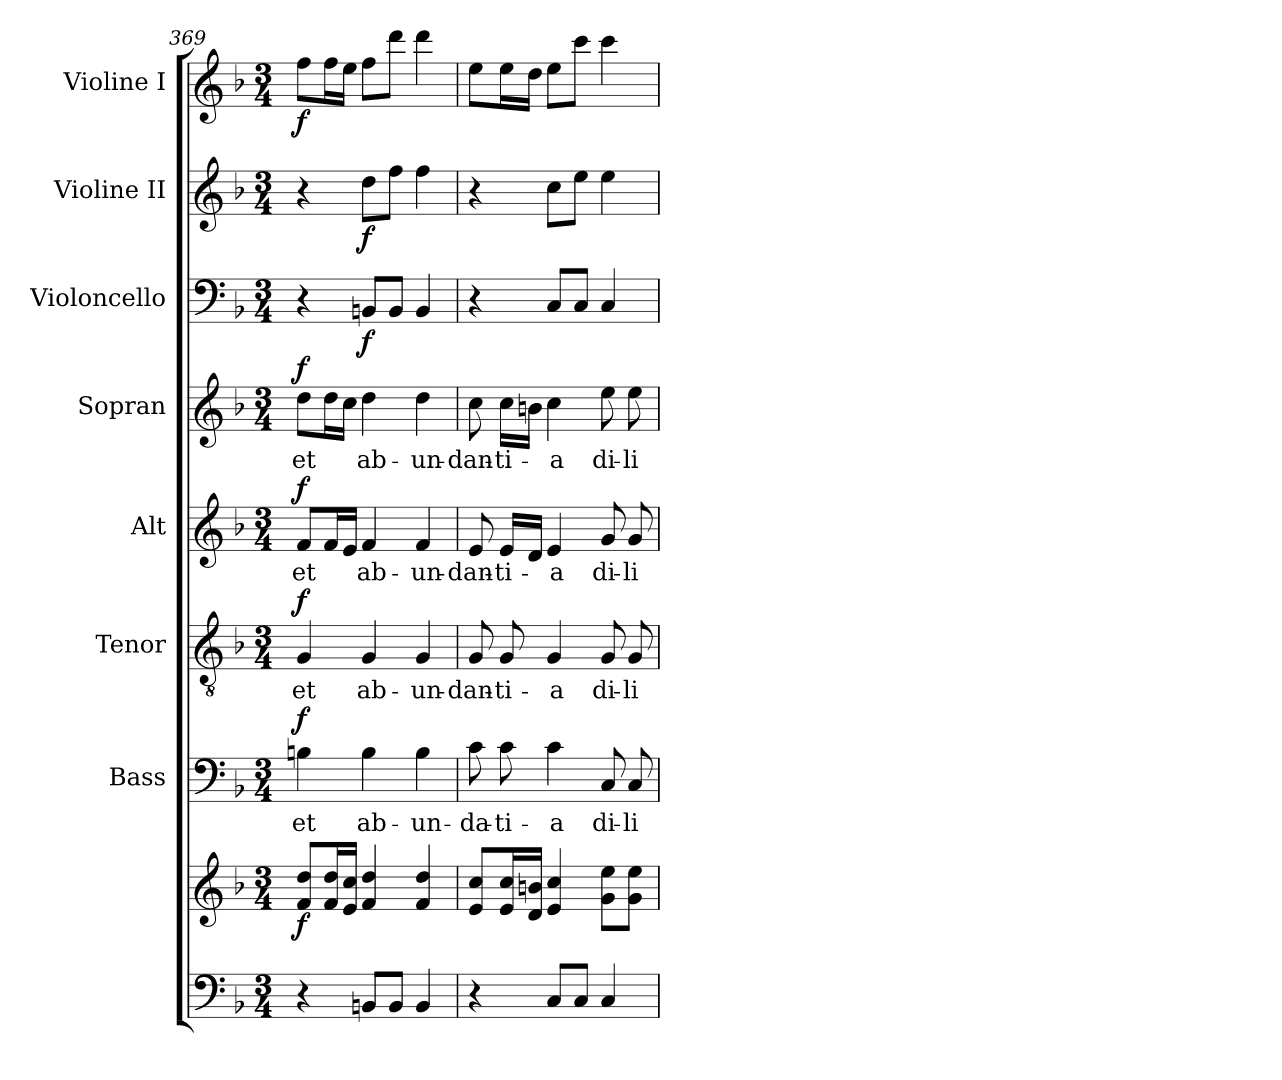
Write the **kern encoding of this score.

**kern	**kern	**dynam	**kern	**text	**dynam	**kern	**text	**dynam	**kern	**text	**dynam	**kern	**text	**dynam	**kern	**dynam	**kern	**dynam	**kern	**dynam
*part8	*part8	*part8	*part7	*part7	*part7	*part6	*part6	*part6	*part5	*part5	*part5	*part4	*part4	*part4	*part3	*part3	*part2	*part2	*part1	*part1
*staff9	*staff8	*staff8/9	*staff7	*staff7	*staff7	*staff6	*staff6	*staff6	*staff5	*staff5	*staff5	*staff4	*staff4	*staff4	*staff3	*staff3	*staff2	*staff2	*staff1	*staff1
*	*	*	*I"Bass	*	*	*I"Tenor	*	*	*I"Alt	*	*	*I"Sopran	*	*	*I"Violoncello	*	*I"Violine II	*	*I"Violine I	*
*	*	*	*I'B.	*	*	*I'T.	*	*	*I'A.	*	*	*I'S.	*	*	*I'Vc.	*	*I'Vl. II	*	*I'Vl. I	*
*clefF4	*clefG2	*	*clefF4	*	*	*clefGv2	*	*	*clefG2	*	*	*clefG2	*	*	*clefF4	*	*clefG2	*	*clefG2	*
*	*	*	*	*	*	*	*	*	*	*	*	*	*	*	*ITrd7c12	*	*	*	*	*
*k[b-]	*k[b-]	*	*k[b-]	*	*	*k[b-]	*	*	*k[b-]	*	*	*k[b-]	*	*	*k[b-]	*	*k[b-]	*	*k[b-]	*
*F:	*F:	*	*F:	*	*	*F:	*	*	*F:	*	*	*F:	*	*	*F:	*	*F:	*	*F:	*
*M3/4	*M3/4	*	*M3/4	*	*	*M3/4	*	*	*M3/4	*	*	*M3/4	*	*	*M3/4	*	*M3/4	*	*M3/4	*
=369	=369	=369	=369	=369	=369	=369	=369	=369	=369	=369	=369	=369	=369	=369	=369	=369	=369	=369	=369	=369
!	!	!LO:DY:b	!	!LO:LY:b	!LO:DY:a	!	!LO:LY:b	!LO:DY:a	!	!LO:LY:b	!LO:DY:a	!	!LO:LY:b	!LO:DY:a	!	!	!	!	!	!LO:DY:b
4r	8f/ 8dd/L	f	4Bn\	et	f	4G/	et	f	8f/L	et	f	8dd\L	et	f	4r	.	4r	.	8ff\L	f
.	16f/ 16dd/L	.	.	.	.	.	.	.	16f/L	.	.	16dd\L	.	.	.	.	.	.	16ff\L	.
.	16e/ 16cc/JJ	.	.	.	.	.	.	.	16e/JJ	.	.	16cc\JJ	.	.	.	.	.	.	16ee\JJ	.
!	!	!	!	!LO:LY:b	!	!	!LO:LY:b	!	!	!LO:LY:b	!	!	!LO:LY:b	!	!	!LO:DY:b	!	!LO:DY:b	!	!
8BBn/L	4f/ 4dd/	.	4B\	ab-	.	4G/	ab-	.	4f/	ab-	.	4dd\	ab-	.	8BBBn/L	f	8dd\L	f	8ff\L	.
8BB/J	.	.	.	.	.	.	.	.	.	.	.	.	.	.	8BBB/J	.	8ff\J	.	8ddd\J	.
!	!	!	!	!LO:LY:b	!	!	!LO:LY:b	!	!	!LO:LY:b	!	!	!LO:LY:b	!	!	!	!	!	!	!
4BB/	4f/ 4dd/	.	4B\	-un-	.	4G/	-un-	.	4f/	-un-	.	4dd\	-un-	.	4BBB/	.	4ff\	.	4ddd\	.
=370	=370	=370	=370	=370	=370	=370	=370	=370	=370	=370	=370	=370	=370	=370	=370	=370	=370	=370	=370	=370
!	!	!	!	!LO:LY:b	!	!	!LO:LY:b	!	!	!LO:LY:b	!	!	!LO:LY:b	!	!	!	!	!	!	!
4r	8e/ 8cc/L	.	8c\	-da-	.	8G/	-dan-	.	8e/	-dan-	.	8cc\	-dan-	.	4r	.	4r	.	8ee\L	.
!	!	!	!	!LO:LY:b	!	!	!LO:LY:b	!	!	!LO:LY:b	!	!	!LO:LY:b	!	!	!	!	!	!	!
.	16e/ 16cc/L	.	8c\	-ti-	.	8G/	-ti-	.	16e/LL	-ti-	.	16cc\LL	-ti-	.	.	.	.	.	16ee\L	.
.	16d/ 16bn/JJ	.	.	.	.	.	.	.	16d/JJ	.	.	16bn\JJ	.	.	.	.	.	.	16dd\JJ	.
!	!	!	!	!LO:LY:b	!	!	!LO:LY:b	!	!	!LO:LY:b	!	!	!LO:LY:b	!	!	!	!	!	!	!
8C/L	4e/ 4cc/	.	4c\	-a	.	4G/	-a	.	4e/	-a	.	4cc\	-a	.	8CC/L	.	8cc\L	.	8ee\L	.
8C/J	.	.	.	.	.	.	.	.	.	.	.	.	.	.	8CC/J	.	8ee\J	.	8ccc\J	.
!	!	!	!	!LO:LY:b	!	!	!LO:LY:b	!	!	!LO:LY:b	!	!	!LO:LY:b	!	!	!	!	!	!	!
4C/	8g\ 8ee\L	.	8C/	di-	.	8G/	di-	.	8g/	di-	.	8ee\	di-	.	4CC/	.	4ee\	.	4ccc\	.
!	!	!	!	!LO:LY:b	!	!	!LO:LY:b	!	!	!LO:LY:b	!	!	!LO:LY:b	!	!	!	!	!	!	!
.	8g\ 8ee\J	.	8C/	-li-	.	8G/	-li-	.	8g/	-li-	.	8ee\	-li-	.	.	.	.	.	.	.
=	=	=	=	=	=	=	=	=	=	=	=	=	=	=	=	=	=	=	=	=
*-	*-	*-	*-	*-	*-	*-	*-	*-	*-	*-	*-	*-	*-	*-	*-	*-	*-	*-	*-	*-
